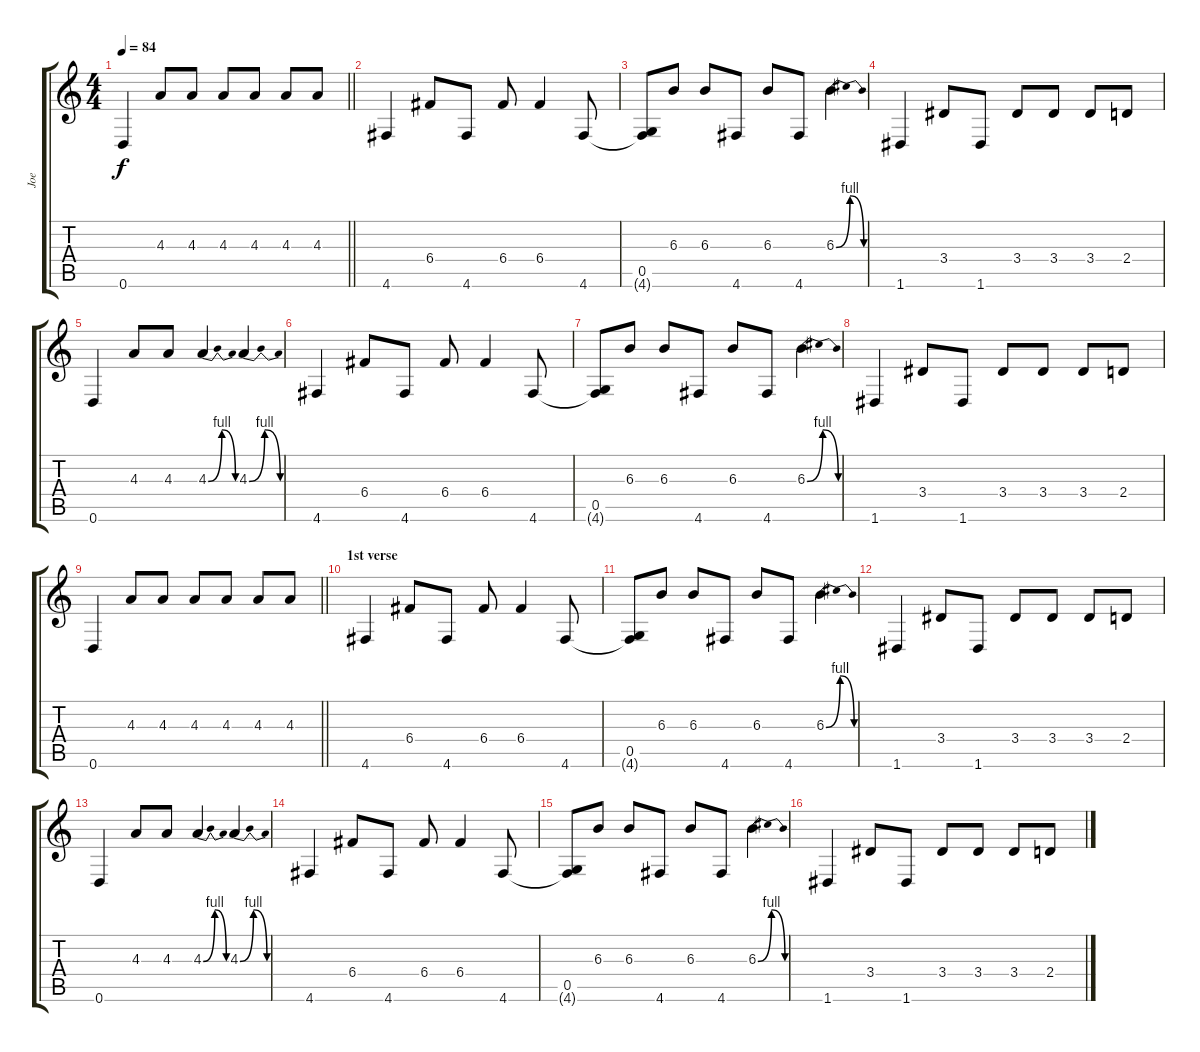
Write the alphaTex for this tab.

\track ("Joe" "Joe") {instrument overdrivenguitar}
\staff {score tabs}
\tuning (D4 A3 F3 C3 G2 D2) {hide}
\ts (4 4)
\tempo 84
\clef g2
\barLineRight lightlight
\ks c
0.6.4{dy f} 4.3.8 4.3.8 4.3.8 4.3.8 4.3.8 4.3.8 |
\section ("" "")
4.6.4 6.4.8 4.6.8 6.4.8 6.4.4 4.6.8 |
(0.5 4.6{t}).8 6.3.8 6.3.8 4.6.8 6.3.8 4.6.8 6.3{be (bendrelease 0 0 30 4 30 4 60 0)}.4 |
1.6.4 3.4.8 1.6.8 3.4.8 3.4.8 3.4.8 2.4.8 |
0.6.4 4.3.8 4.3.8 4.3{be (bendrelease 0 0 30 4 30 4 60 0)}.4 4.3{be (bendrelease 0 0 30 4 30 4 60 0)}.4 |
4.6.4 6.4.8 4.6.8 6.4.8 6.4.4 4.6.8 |
(0.5 4.6{t}).8 6.3.8 6.3.8 4.6.8 6.3.8 4.6.8 6.3{be (bendrelease 0 0 30 4 30 4 60 0)}.4 |
1.6.4 3.4.8 1.6.8 3.4.8 3.4.8 3.4.8 2.4.8 |
\barLineRight lightlight
0.6.4 4.3.8 4.3.8 4.3.8 4.3.8 4.3.8 4.3.8 |
\section ("" "1st verse")
4.6.4 6.4.8 4.6.8 6.4.8 6.4.4 4.6.8 |
(0.5 4.6{t}).8 6.3.8 6.3.8 4.6.8 6.3.8 4.6.8 6.3{be (bendrelease 0 0 30 4 30 4 60 0)}.4 |
1.6.4 3.4.8 1.6.8 3.4.8 3.4.8 3.4.8 2.4.8 |
0.6.4 4.3.8 4.3.8 4.3{be (bendrelease 0 0 30 4 30 4 60 0)}.4 4.3{be (bendrelease 0 0 30 4 30 4 60 0)}.4 |
4.6.4 6.4.8 4.6.8 6.4.8 6.4.4 4.6.8 |
(0.5 4.6{t}).8 6.3.8 6.3.8 4.6.8 6.3.8 4.6.8 6.3{be (bendrelease 0 0 30 4 30 4 60 0)}.4 |
1.6.4 3.4.8 1.6.8 3.4.8 3.4.8 3.4.8 2.4.8
